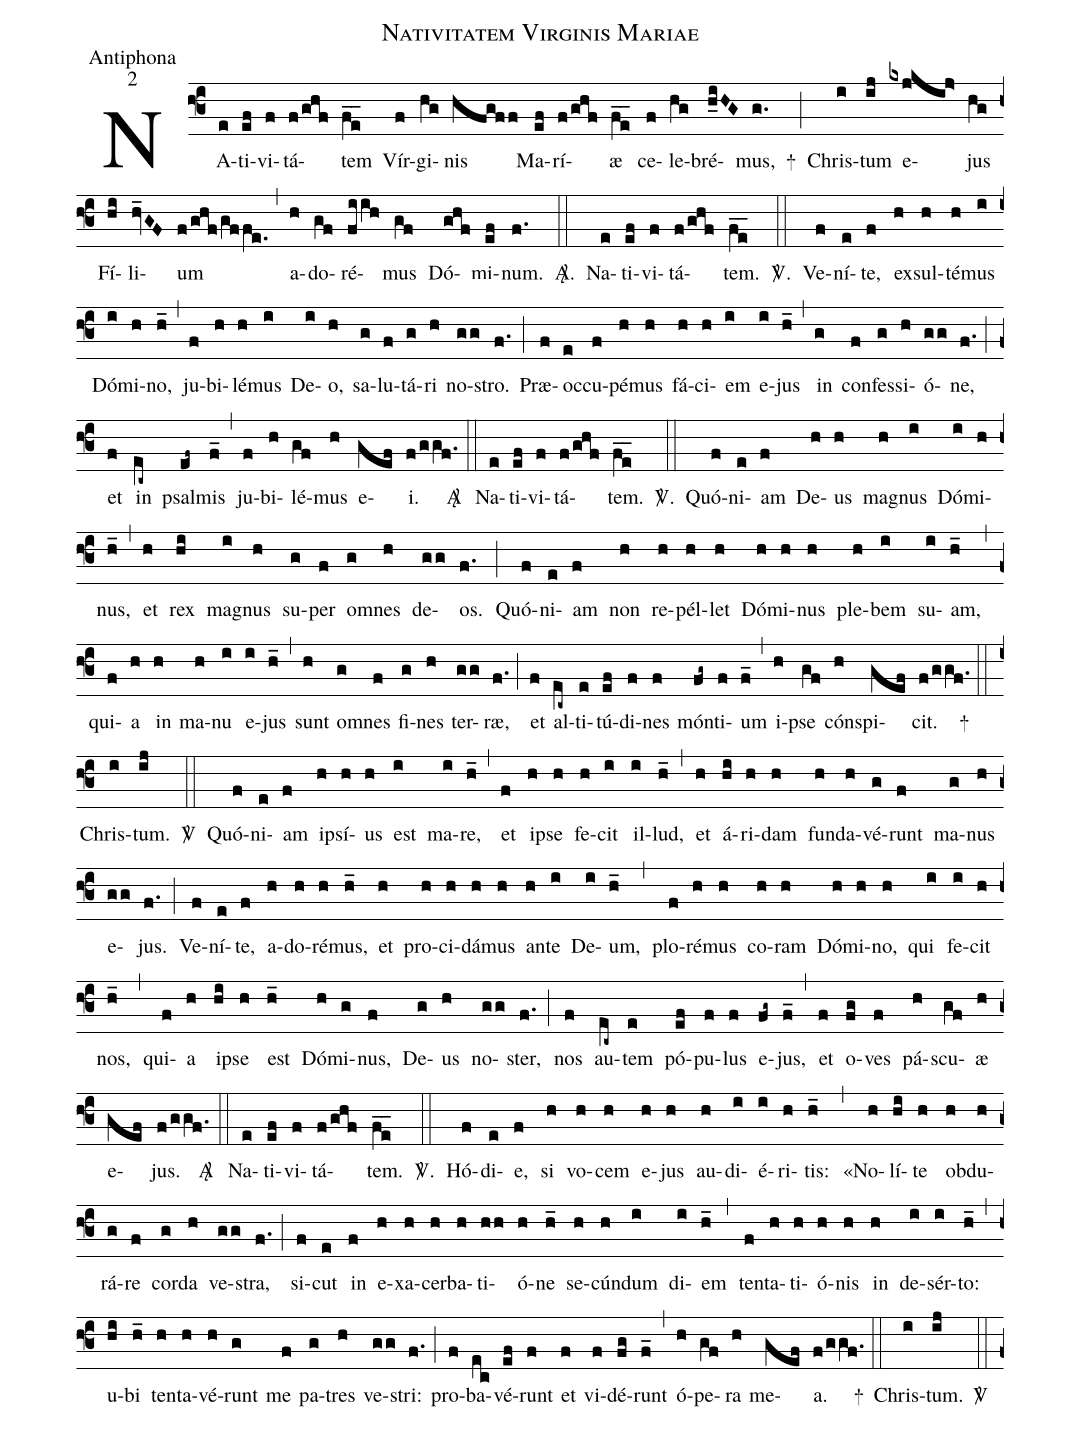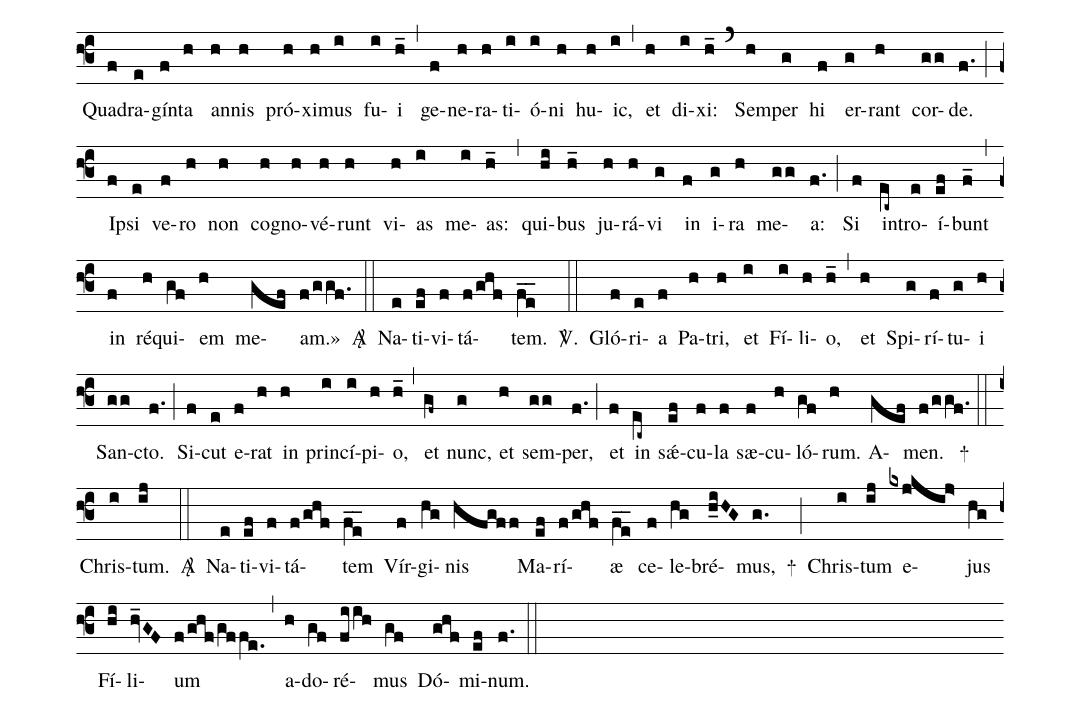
name:Nativitatem Virginis Mariae;
office-part:Antiphona;
mode:2;
%%
(f3)

NA(e)ti(ef)vi(f)tá(f/ghf)tem(fe__) Vír(f)gi(hg)nis(hfgff) Ma(ef)rí(f/ghf)æ(fe__) ce(f)le(hg)bré(h_iHG)mus,(g.) +(;)
Chris(i)tum(ij) e(kxjkij>)jus(hg) Fí(hi)li(hv_GF)um(f/ghf/gffe.) (,)
a(h)do(gf)ré(fi/ih)mus(gf) Dó(ghf)mi(ef)num.(f.) <sp>A/</sp>.(::)

Na(e)ti(ef)vi(f)tá(f/ghf)tem.(fe__) <sp>V/</sp>.(::)

Ve(f)ní(e)te,(f) ex(h)sul(h)té(h)mus(i) Dó(i)mi(h)no,(h_) (,)
ju(f)bi(h)lé(h)mus(i) De(i)o,(h) sa(g)lu(f)tá(g)ri(h) no(gg)stro.(f.) (;)
Præ(f)oc(e)cu(f)pé(h)mus(h) fá(h)ci(h)em(i) e(i)jus(h_) (,)
in(g) con(f)fes(g)si(h)ó(gg)ne,(f.) (;)
et(f) in(ec~) psal(ef~)mis(f_) (,)
ju(f)bi(h)lé(gf)mus(h) e(gef)i.(f/ggf.) <sp>A/</sp>(::)

Na(e)ti(ef)vi(f)tá(f/ghf)tem.(fe__) <sp>V/</sp>.(::)

Quó(f)ni(e)am(f) De(h)us(h) ma(h)gnus(i) Dó(i)mi(h)nus,(h_) (,)
et(h) rex(hi) ma(i)gnus(h) su(g)per(f) om(g)nes(h) de(gg)os.(f.) (;)
Quó(f)ni(e)am(f) non(h) re(h)pél(h)let(h) Dó(h)mi(h)nus(h) ple(h)bem(i) su(i)am,(h_) (,)
qui(f)a(h) in(h) ma(h)nu(i) e(i)jus(h_) (,)
sunt(h) om(g)nes(f) fi(g)nes(h) ter(gg)ræ,(f.) (;)
et(f) al(ec~)ti(e)tú(ef)di(f)nes(f) món(fg~)ti(f)um(f_) (,)
i(h)pse(gf) cón(h)spi(gef)cit.(f/ggf.) +(::)

Chris(i)tum.(ij) <sp>V/</sp>(::)

Quó(f)ni(e)am(f) i(h)psí(h)us(h) est(i) ma(i)re,(h_) (,)
et(f) i(h)pse(h) fe(h)cit(i) il(i)lud,(h_) (,)
et(h) á(hi)ri(h)dam(h) fun(h)da(h)vé(g)runt(f) ma(g)nus(h) e(gg)jus.(f.) (;)
Ve(f)ní(e)te,(f) a(h)do(h)ré(h)mus,(h_) et(h) pro(h)ci(h)dá(h)mus(h) an(h)te(i) De(i)um,(h_) (,)
plo(f)ré(h)mus(h) co(h)ram(h) Dó(h)mi(h)no,(h) qui(i) fe(i)cit(h) nos,(h_) (,)
qui(f)a(h) i(hi)pse(h) est(h_) Dó(h)mi(g)nus,(f) De(g)us(h) no(gg)ster,(f.) (;)
nos(f) au(ec~)tem(e) pó(ef)pu(f)lus(f) e(fg~)jus,(f_) (,)
et(f) o(fg)ves(f) pá(h)scu(gf)æ(h) e(gef)jus.(f/ggf.) <sp>A/</sp>(::)

Na(e)ti(ef)vi(f)tá(f/ghf)tem.(fe__) <sp>V/</sp>.(::)

Hó(f)di(e)e,(f) si(h) vo(h)cem(h) e(h)jus(h) au(h)di(i)é(i)ri(h)tis:(h_) (,)
«No(h)lí(hi)te(h) ob(h)du(h)rá(g)re(f) cor(g)da(h) ve(gg)stra,(f.) (;)
si(f)cut(e) in(f) e(h)xa(h)cer(h)ba(h)ti(hh)ó(h)ne(h_) se(h)cún(h)dum(i) di(i)em(h_) (,)
ten(f)ta(h)ti(h)ó(h)nis(h) in(h) de(i)sér(i)to:(h_) (,)
u(hi)bi(h_) ten(h)ta(h)vé(h)runt(g) me(f) pa(g)tres(h) ve(gg)stri:(f.) (;)
pro(f)ba(ec)vé(ef)runt(f) et(f) vi(f)dé(fg)runt(f_) (,)
ó(h)pe(gf)ra(h) me(gef)a.(f/ggf.) +(::)

Chris(i)tum.(ij) <sp>V/</sp>(::)

Qua(f)dra(e)gín(f)ta(h) an(h)nis(h) pró(h)xi(h)mus(i) fu(i)i(h_) (,)
ge(f)ne(h)ra(h)ti(i)ó(i)ni(h) hu(h)ic,(i) (,)
et(h) di(i)xi:(h_) (`)
Sem(h)per(g) hi(f) er(g)rant(h) cor(gg)de.(f.) (;)
I(f)psi(e) ve(f)ro(h) non(h) co(h)gno(h)vé(h)runt(h) vi(h)as(i) me(i)as:(h_) (,)
qui(hi)bus(h_) ju(h)rá(h)vi(g) in(f) i(g)ra(h) me(gg)a:(f.) (;)
Si(f) in(ec~)tro(e)í(ef)bunt(f_) (,)
in(f) ré(h)qui(gf)em(h) me(gef)am.»(f/ggf.) <sp>A/</sp>(::)

Na(e)ti(ef)vi(f)tá(f/ghf)tem.(fe__) <sp>V/</sp>.(::)

Gló(f)ri(e)a(f) Pa(h)tri,(h) et(i) Fí(i)li(h)o,(h_) (,)
et(h) Spi(g)rí(f)tu(g)i(h) San(gg)cto.(f.) (;)
Si(f)cut(e) e(f)rat(h) in(h) prin(i)cí(i)pi(h)o,(h_) (,)
et(gf~) nunc,(g) et(h) sem(gg)per,(f.) (;)
et(f) in(ec~) sǽ(ef)cu(f)la(f) sæ(f)cu(h)ló(gf)rum.(h) A(gef)men.(f/ggf.) +(::)

Chris(i)tum.(ij) <sp>A/</sp>(::)

Na(e)ti(ef)vi(f)tá(f/ghf)tem(fe__) Vír(f)gi(hg)nis(hfgff) Ma(ef)rí(f/ghf)æ(fe__) ce(f)le(hg)bré(h_iHG)mus,(g.) +(;)
Chris(i)tum(ij) e(kxjkij>)jus(hg) Fí(hi)li(hv_GF)um(f/ghf/gffe.) (,)
a(h)do(gf)ré(fi/ih)mus(gf) Dó(ghf)mi(ef)num.(f.) (::)
